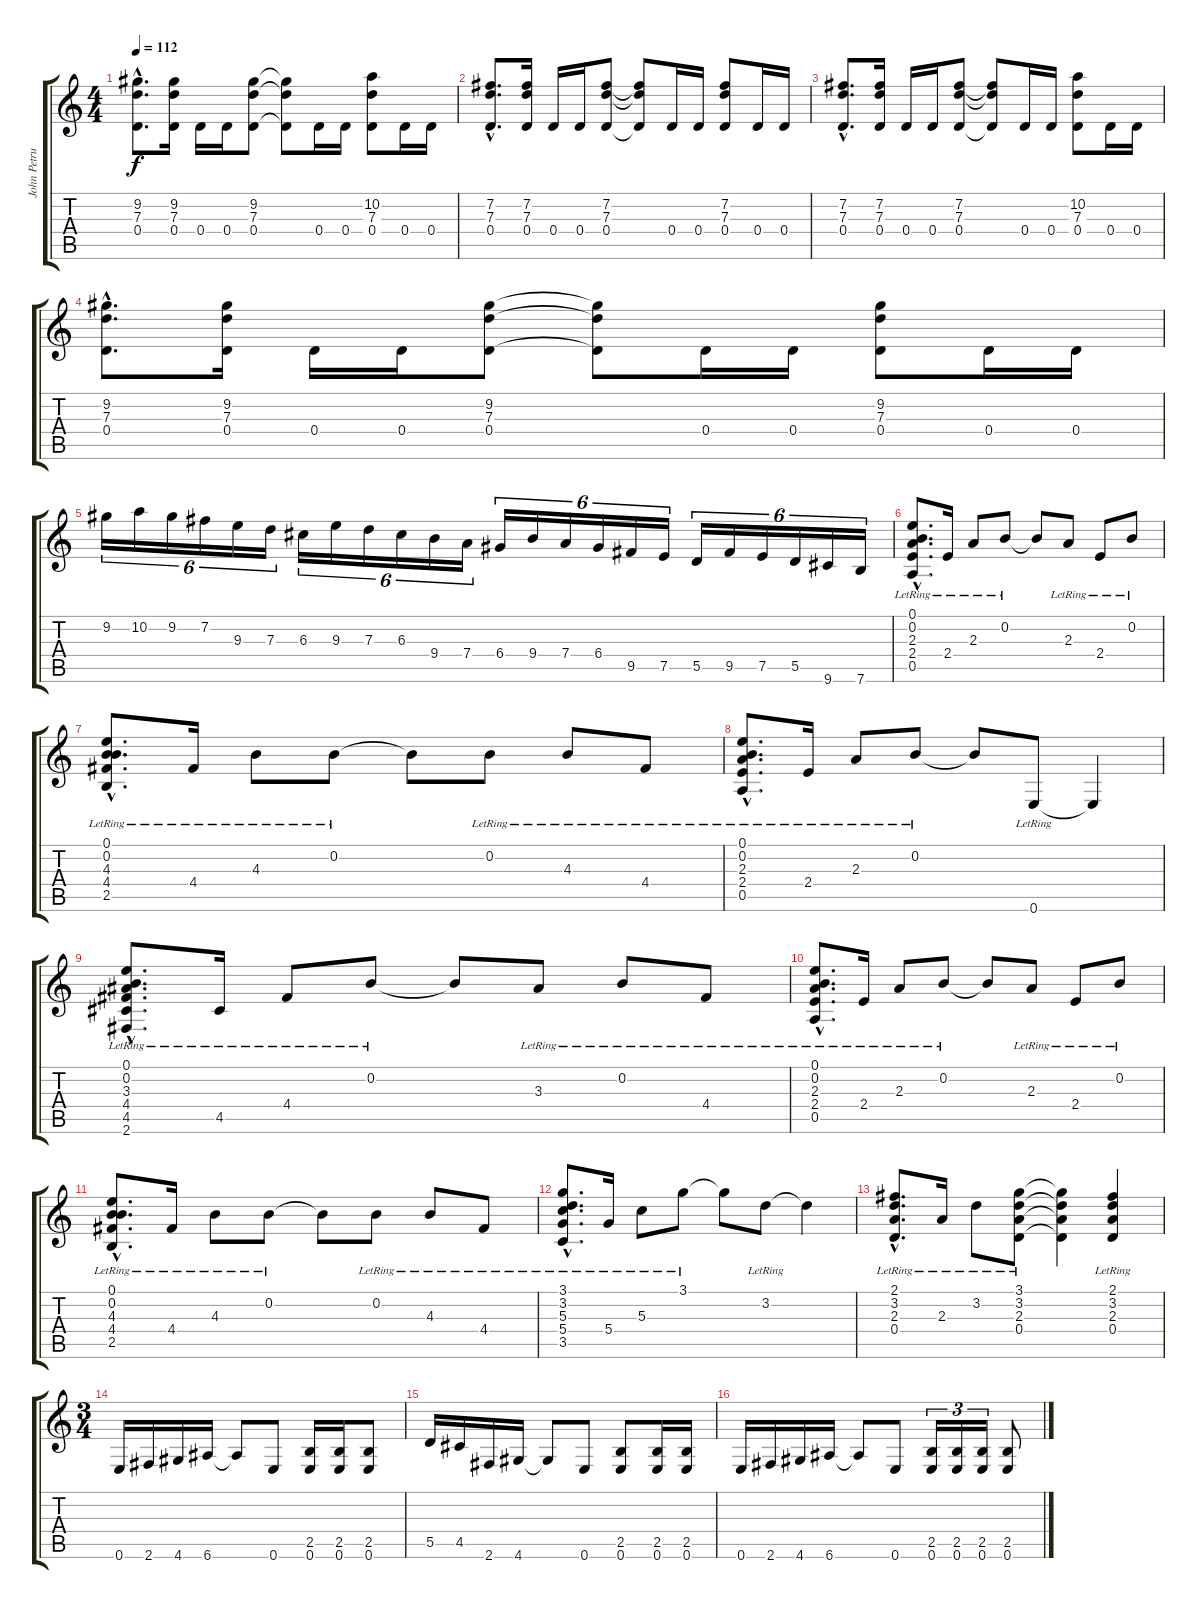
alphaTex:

\track ("John Petrucci" "John Petru") {instrument distortionguitar}
\staff {score tabs}
\tuning (E4 B3 G3 D3 A2 E2) {hide}
\ts (4 4)
\tempo 112
\clef g2
\ks c
(9.2{hac} 7.3{hac} 0.4{hac}).8{d dy f} (9.2 7.3 0.4).16 0.4.16 0.4.16 (9.2 7.3 0.4).8 (9.2{t} 7.3{t} 0.4{t}).8 0.4.16 0.4.16 (10.2 7.3 0.4).8 0.4.16 0.4.16 |
(7.2{hac} 7.3{hac} 0.4{hac}).8{d} (7.2 7.3 0.4).16 0.4.16 0.4.16 (7.2 7.3 0.4).8 (7.2{t} 7.3{t} 0.4{t}).8 0.4.16 0.4.16 (7.2 7.3 0.4).8 0.4.16 0.4.16 |
(7.2{hac} 7.3{hac} 0.4{hac}).8{d} (7.2 7.3 0.4).16 0.4.16 0.4.16 (7.2 7.3 0.4).8 (7.2{t} 7.3{t} 0.4{t}).8 0.4.16 0.4.16 (10.2 7.3 0.4).8 0.4.16 0.4.16 |
(9.2{hac} 7.3{hac} 0.4{hac}).8{d} (9.2 7.3 0.4).16 0.4.16 0.4.16 (9.2 7.3 0.4).8 (9.2{t} 7.3{t} 0.4{t}).8 0.4.16 0.4.16 (9.2 7.3 0.4).8 0.4.16 0.4.16 |
9.2.16{tu (6 4)} 10.2.16{tu (6 4)} 9.2.16{tu (6 4)} 7.2.16{tu (6 4)} 9.3.16{tu (6 4)} 7.3.16{tu (6 4)} 6.3.16{tu (6 4)} 9.3.16{tu (6 4)} 7.3.16{tu (6 4)} 6.3.16{tu (6 4)} 9.4.16{tu (6 4)} 7.4.16{tu (6 4)} 6.4.16{tu (6 4)} 9.4.16{tu (6 4)} 7.4.16{tu (6 4)} 6.4.16{tu (6 4)} 9.5.16{tu (6 4)} 7.5.16{tu (6 4)} 5.5.16{tu (6 4)} 9.5.16{tu (6 4)} 7.5.16{tu (6 4)} 5.5.16{tu (6 4)} 9.6.16{tu (6 4)} 7.6.16{tu (6 4)} |
(0.1{hac lr} 0.2{hac lr} 2.3{hac lr} 2.4{hac lr} 0.5{hac lr}).8{d} 2.4{lr}.16 2.3{lr}.8 0.2{lr}.8 0.2{t}.8 2.3{lr}.8 2.4{lr}.8 0.2{lr}.8 |
(0.1{hac lr} 0.2{hac lr} 4.3{hac lr} 4.4{hac lr} 2.5{hac lr}).8{d} 4.4{lr}.16 4.3{lr}.8 0.2{lr}.8 0.2{t}.8 0.2{lr}.8 4.3{lr}.8 4.4{lr}.8 |
(0.1{hac lr} 0.2{hac lr} 2.3{hac lr} 2.4{hac lr} 0.5{hac lr}).8{d} 2.4{lr}.16 2.3{lr}.8 0.2{lr}.8 0.2{t}.8 0.6{lr}.8 0.6{t}.4 |
(0.1{hac lr} 0.2{hac lr} 3.3{hac lr} 4.4{hac lr} 4.5{hac lr} 2.6{hac lr}).8{d} 4.5{lr}.16 4.4{lr}.8 0.2{lr}.8 0.2{t}.8 3.3{lr}.8 0.2{lr}.8 4.4{lr}.8 |
(0.1{hac lr} 0.2{hac lr} 2.3{hac lr} 2.4{hac lr} 0.5{hac lr}).8{d} 2.4{lr}.16 2.3{lr}.8 0.2{lr}.8 0.2{t}.8 2.3{lr}.8 2.4{lr}.8 0.2{lr}.8 |
(0.1{hac lr} 0.2{hac lr} 4.3{hac lr} 4.4{hac lr} 2.5{hac lr}).8{d} 4.4{lr}.16 4.3{lr}.8 0.2{lr}.8 0.2{t}.8 0.2{lr}.8 4.3{lr}.8 4.4{lr}.8 |
(3.1{hac lr} 3.2{hac lr} 5.3{hac lr} 5.4{hac lr} 3.5{hac lr}).8{d} 5.4{lr}.16 5.3{lr}.8 3.1{lr}.8 3.1{t}.8 3.2{lr}.8 3.2{t}.4 |
(2.1{hac lr} 3.2{hac lr} 2.3{hac lr} 0.4{hac lr}).8{d} 2.3{lr}.16 3.2{lr}.8 (3.1{lr} 3.2{lr} 2.3{lr} 0.4{lr}).8 (3.1{t} 3.2{t} 2.3{t} 0.4{t}).4 (2.1{lr} 3.2{lr} 2.3{lr} 0.4{lr}).4 |
\ts (3 4)
0.6.16 2.6.16 4.6.16 6.6.16 6.6{t}.8 0.6.8 (2.5 0.6).16 (2.5 0.6).16 (2.5 0.6).8 |
5.5.16 4.5.16 2.6.16 4.6.16 4.6{t}.8 0.6.8 (2.5 0.6).8 (2.5 0.6).16 (2.5 0.6).16 |
0.6.16 2.6.16 4.6.16 6.6.16 6.6{t}.8 0.6.8 (2.5 0.6).16{tu (3 2)} (2.5 0.6).16{tu (3 2)} (2.5 0.6).16{tu (3 2)} (2.5 0.6).8
